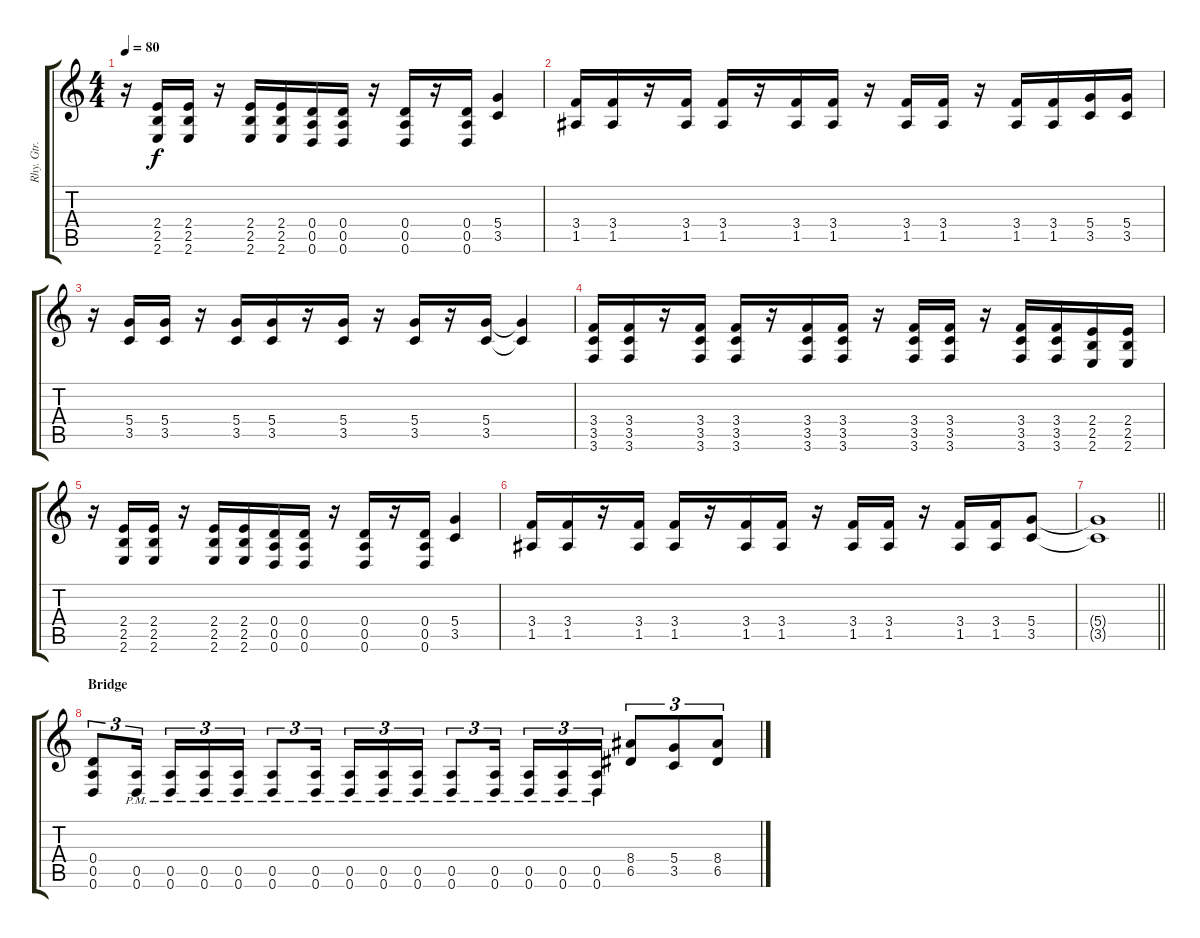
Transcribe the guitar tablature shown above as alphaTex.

\track ("Rhy. Gtr. 2" "Rhy. Gtr. ") {instrument distortionguitar}
\staff {score tabs}
\tuning (E4 B3 G3 D3 A2 D2) {hide}
\ts (4 4)
\tempo 80
\clef g2
\ks c
r.16{dy f} (2.4 2.5 2.6).16 (2.4 2.5 2.6).16 r.16 (2.4 2.5 2.6).16 (2.4 2.5 2.6).16 (0.4 0.5 0.6).16 (0.4 0.5 0.6).16 r.16 (0.4 0.5 0.6).16 r.16 (0.4 0.5 0.6).16 (5.4 3.5).4 |
(3.4 1.5).16 (3.4 1.5).16 r.16 (3.4 1.5).16 (3.4 1.5).16 r.16 (3.4 1.5).16 (3.4 1.5).16 r.16 (3.4 1.5).16 (3.4 1.5).16 r.16 (3.4 1.5).16 (3.4 1.5).16 (5.4 3.5).16 (5.4 3.5).16 |
r.16 (5.4 3.5).16 (5.4 3.5).16 r.16 (5.4 3.5).16 (5.4 3.5).16 r.16 (5.4 3.5).16 r.16 (5.4 3.5).16 r.16 (5.4 3.5).16 (5.4{t} 3.5{t}).4 |
(3.4 3.5 3.6).16 (3.4 3.5 3.6).16 r.16 (3.4 3.5 3.6).16 (3.4 3.5 3.6).16 r.16 (3.4 3.5 3.6).16 (3.4 3.5 3.6).16 r.16 (3.4 3.5 3.6).16 (3.4 3.5 3.6).16 r.16 (3.4 3.5 3.6).16 (3.4 3.5 3.6).16 (2.4 2.5 2.6).16 (2.4 2.5 2.6).16 |
r.16 (2.4 2.5 2.6).16 (2.4 2.5 2.6).16 r.16 (2.4 2.5 2.6).16 (2.4 2.5 2.6).16 (0.4 0.5 0.6).16 (0.4 0.5 0.6).16 r.16 (0.4 0.5 0.6).16 r.16 (0.4 0.5 0.6).16 (5.4 3.5).4 |
(3.4 1.5).16 (3.4 1.5).16 r.16 (3.4 1.5).16 (3.4 1.5).16 r.16 (3.4 1.5).16 (3.4 1.5).16 r.16 (3.4 1.5).16 (3.4 1.5).16 r.16 (3.4 1.5).16 (3.4 1.5).16 (5.4 3.5).8 |
\barLineRight lightlight
(5.4{t} 3.5{t}).1 |
\section ("" "Bridge")
(0.4 0.5 0.6).8{tu (3 2)} (0.5{pm} 0.6{pm}).16{tu (3 2) beam splitsecondary} (0.5{pm} 0.6{pm}).16{tu (3 2)} (0.5{pm} 0.6{pm}).16{tu (3 2)} (0.5{pm} 0.6{pm}).16{tu (3 2)} (0.5{pm} 0.6{pm}).8{tu (3 2)} (0.5{pm} 0.6{pm}).16{tu (3 2) beam splitsecondary} (0.5{pm} 0.6{pm}).16{tu (3 2)} (0.5{pm} 0.6{pm}).16{tu (3 2)} (0.5{pm} 0.6{pm}).16{tu (3 2)} (0.5{pm} 0.6{pm}).8{tu (3 2)} (0.5{pm} 0.6{pm}).16{tu (3 2) beam splitsecondary} (0.5{pm} 0.6{pm}).16{tu (3 2)} (0.5{pm} 0.6{pm}).16{tu (3 2)} (0.5{pm} 0.6{pm}).16{tu (3 2)} (8.4 6.5).8{tu (3 2)} (5.4 3.5).8{tu (3 2)} (8.4 6.5).8{tu (3 2)}
